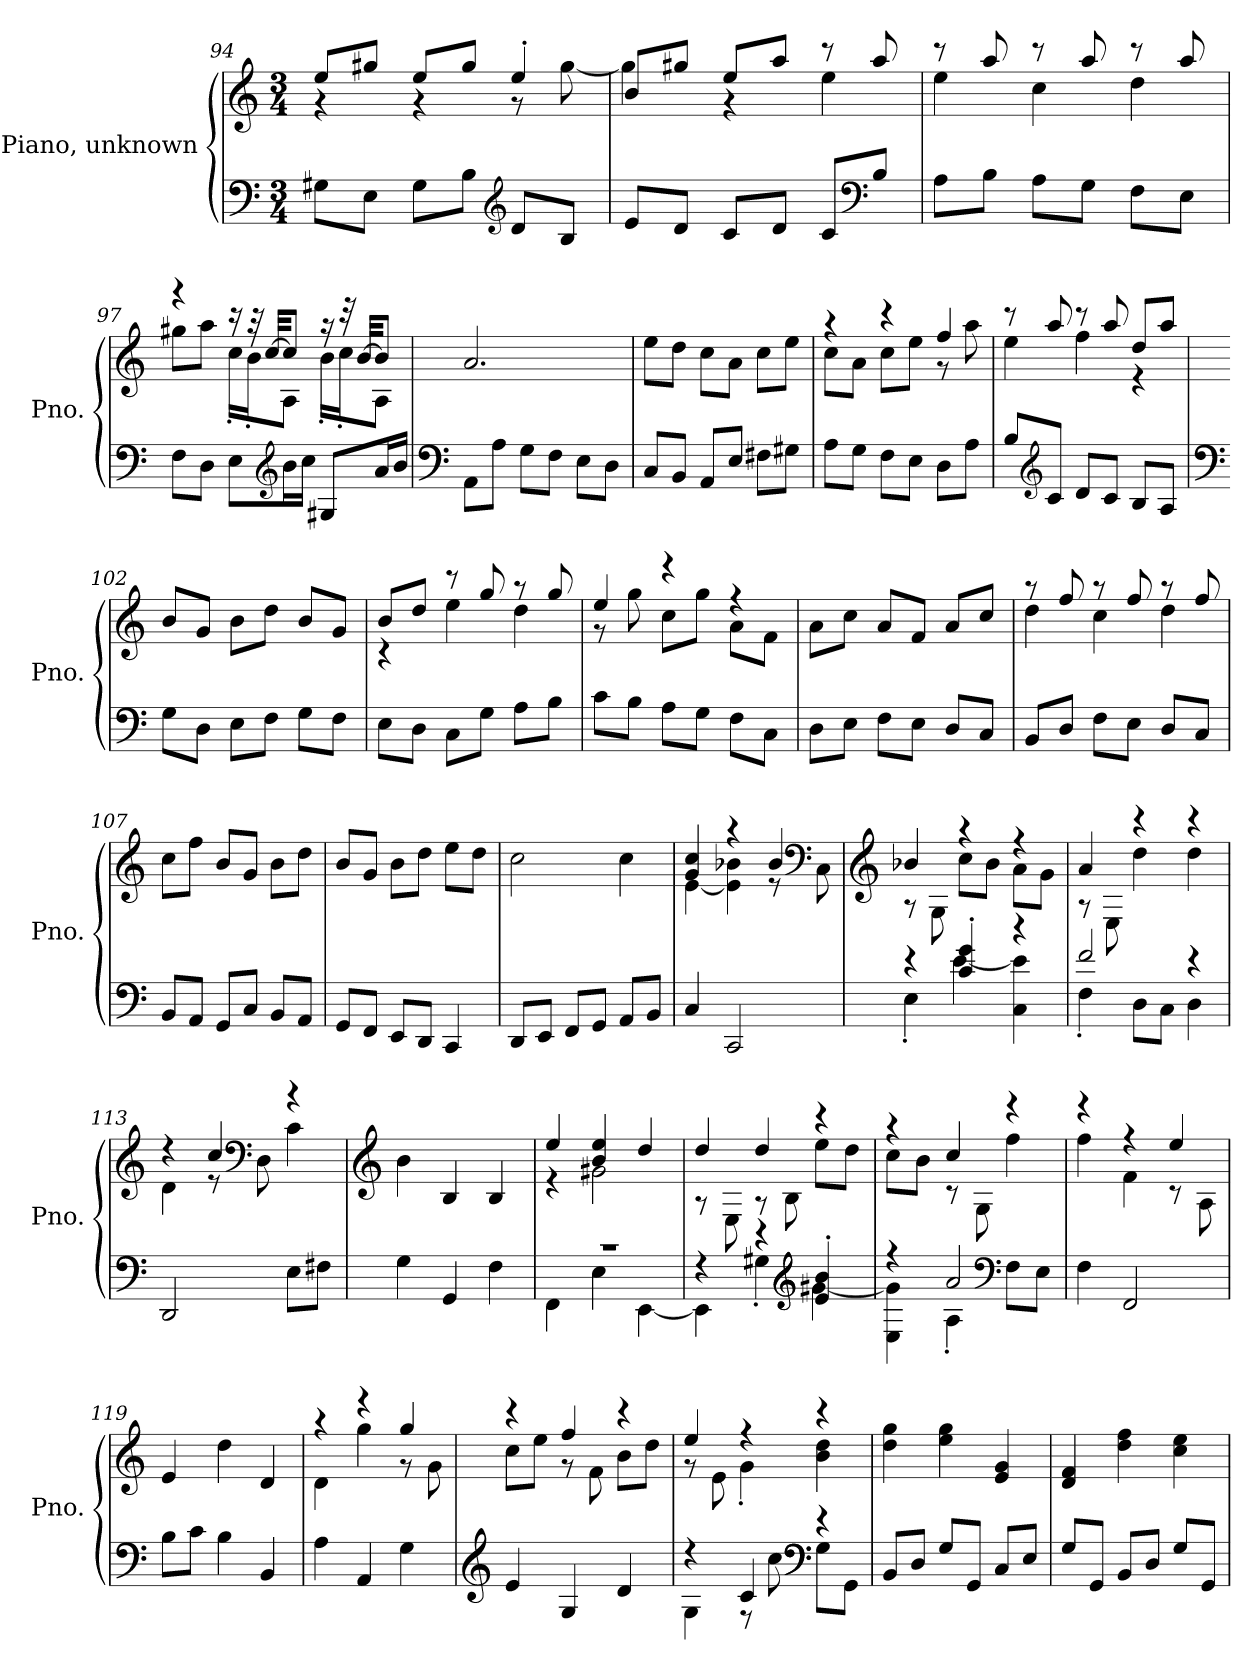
**kern	**kern
*part1	*part1
*staff2	*staff1
*I"Piano, unknown	*
*I'Pno.	*
*clefF4	*clefG2
*k[]	*k[]
*M3/4	*M3/4
=94	=94
*	*^
8G#X\L	8ee/L	4r
8E\J	8gg#X/J	.
8G#\L	8ee/L	4r
8B\J	8gg#/J	.
*clefG2	*	*
8d/L	4ee'/	8r
8B/J	.	[8gg#\
=95	=95	=95
8e/L	8b/L	4gg#\]
8d/J	8gg#X/J	.
8c/L	8ee/L	4r
8d/J	8aa/J	.
8c/L	8r	4ee\
*clefF4	*	*
8B/J	8aa/	.
!!LO:LB:g=z	!!
=96	=96	=96
8A\L	8r	4ee\
8B\J	8aa/	.
8A\L	8r	4cc\
8G\J	8aa/	.
8F\L	8r	4dd\
8E\J	8aa/	.
=97	=97	=97
8F\L	4r	8gg#X\L
8D\J	.	8aa\J
8E\L	16r	16cc'\LL
.	32r	16b'\J
.	[32cc/KKL	.
*clefG2	*	*
16b\L	8cc/J]	8A\J
16cc\JJ	.	.
8G#X/L	16r	16b'\LL
.	32r	16cc'\J
.	[32b/KKL	.
16a/L	8b/J]	8A\J
16b/JJ	.	.
*	*v	*v
=98	=98
*clefF4	*
8AA\L	2.a/
8A\J	.
8G\L	.
8F\J	.
8E\L	.
8D\J	.
=99	=99
8C/L	8ee\L
8BB/J	8dd\J
8AA/L	8cc\L
8E/J	8a\J
8F#X\L	8cc\L
8G#X\J	8ee\J
!!LO:PB:g=z
=100	=100
*	*^
8A\L	4r	8cc\L
8G\J	.	8a\J
8F\L	4r	8cc\L
8E\J	.	8ee\J
8D\L	4ff/	8r
8A\J	.	8aa\
=101	=101	=101
8B/L	8r	4ee\
*clefG2	*	*
8c/J	8aa/	.
8d/L	8r	4ff\
8c/J	8aa/	.
8B/L	8dd/L	4r
8A/J	8aa/J	.
*	*v	*v
=102	=102
*clefF4	*
8G\L	8b/L
8D\J	8g/J
8E\L	8b\L
8F\J	8dd\J
8G\L	8b/L
8F\J	8g/J
=103	=103
*	*^
8E\L	8b/L	4r
8D\J	8dd/J	.
8C\L	8r	4ee\
8G\J	8gg/	.
8A\L	8r	4dd\
8B\J	8gg/	.
=104	=104	=104
8c\L	4ee/	8r
8B\J	.	8gg\
8A\L	4r	8cc\L
8G\J	.	8gg\J
8F\L	4r	8a\L
8C\J	.	8f\J
*	*v	*v
!!LO:LB:g=z
=105	=105
8D\L	8a\L
8E\J	8cc\J
8F\L	8a/L
8E\J	8f/J
8D/L	8a/L
8C/J	8cc/J
=106	=106
*	*^
8BB/L	8r	4dd\
8D/J	8ff/	.
8F\L	8r	4cc\
8E\J	8ff/	.
8D/L	8r	4dd\
8C/J	8ff/	.
*	*v	*v
=107	=107
8BB/L	8cc\L
8AA/J	8ff\J
8GG/L	8b/L
8C/J	8g/J
8BB/L	8b\L
8AA/J	8dd\J
=108	=108
8GG/L	8b/L
8FF/J	8g/J
8EE/L	8b\L
8DD/J	8dd\J
4CC/	8ee\L
.	8dd\J
=109	=109
8DD/L	2cc\
8EE/J	.
8FF/L	.
8GG/J	.
8AA/L	4cc\
8BB/J	.
=110	=110
*	*^
4C/	4g/ 4cc/	[4e\
2CC/	4r	4e\] 4b-X\
.	4b-/	8r
*	*clefF4	*
.	.	8C\
!!LO:LB:g=z	!!
=111	=111	=111
*	*clefG2	*
*^	*	*
4r	4E'\	4b-X/	8r
.	.	.	8G\
4c/' 4g/'	[4e\	4r	8cc\L
.	.	.	8b-\J
4r	4C\ 4e\]	4r	8a\L
.	.	.	8g\J
=112	=112	=112	=112
2f/	4F'\	4a/	8r
.	.	.	8E\
.	8D\L	4r	4dd\
.	8C\J	.	.
4r	4D\	4r	4dd\
*v	*v	*	*
=113	=113	=113
2DD/	4r	4d\
.	4cc/	8r
*	*clefF4	*
.	.	8D\
8E\L	4r	4c\
8F#X\J	.	.
*	*v	*v
=114	=114
*	*clefG2
4G\	4b\
4GG/	4B/
4F\	4B/
=115	=115
*^	*^
2.r	4FF\	4ee/	4r
.	4E\	4b/ 4ee/	2g#X\
.	[4EE\	4dd/	.
=116	=116	=116	=116
4r	4EE\]	4dd/	8r
.	.	.	8E\
4r	4G#X'\	4dd/	8r
.	.	.	8B\
*clefG2	*	*	*
4e/' 4b/'	[4g#X\	4r	8ee\L
.	.	.	8dd\J
!!LO:LB:g=z	!!
=117	=117	=117	=117
4r	4E\ 4g#\]	4r	8cc\L
.	.	.	8b\J
2a/	4A'\	4cc/	8r
.	.	.	8G\
*clefF4	*	*	*
.	8F\L	4r	4ff\
.	8E\J	.	.
*v	*v	*	*
=118	=118	=118
4F\	4r	4ff\
2FF/	4r	4f\
.	4ee/	8r
.	.	8A\
*	*v	*v
=119	=119
8B\L	4e/
8c\J	.
4B\	4dd\
4BB/	4d/
=120	=120
*	*^
4A\	4r	4d\
4AA/	4r	4gg\
4G\	4gg/	8r
.	.	8g\
=121	=121	=121
*clefG2	*	*
4e/	4r	8cc\L
.	.	8ee\J
4G/	4ff/	8r
.	.	8f\
4d/	4r	8b\L
.	.	8dd\J
=122	=122	=122
*^	*	*
4r	4G\	4ee/	8r
.	.	.	8e\
4c/	8r	4r	4g'\
.	8cc\	.	.
*clefF4	*	*	*
4r	8G\L	4r	4b\ 4dd\
.	8GG\J	.	.
*v	*v	*	*
*	*v	*v
=123	=123
8BB/L	4dd\ 4gg\
8D/J	.
8G/L	4ee\ 4gg\
8GG/J	.
8C/L	4e/ 4g/
8E/J	.
!!LO:LB:g=z
=124	=124
8G/L	4d/ 4f/
8GG/J	.
8BB/L	4dd\ 4ff\
8D/J	.
8G/L	4cc\ 4ee\
8GG/J	.
=	=
*-	*-
